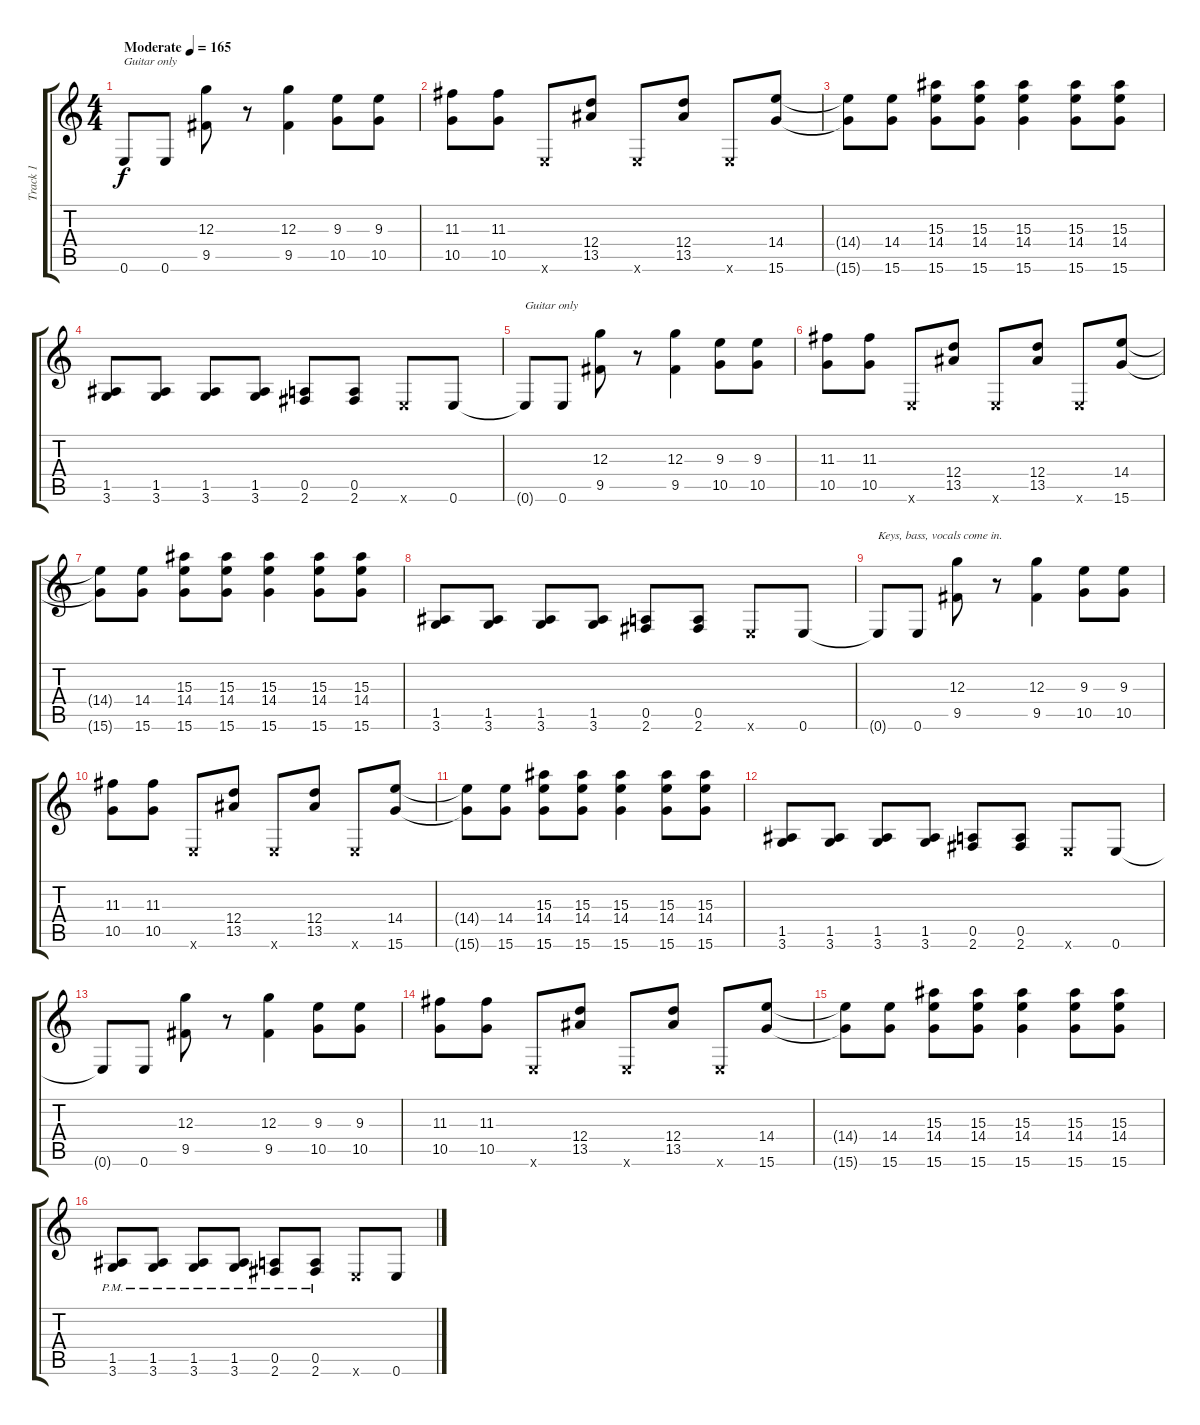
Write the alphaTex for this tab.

\track ("Track 1" "Track 1") {instrument distortionguitar}
\staff {score tabs}
\tuning (E4 B3 G3 D3 A2 E2) {hide}
\ts (4 4)
\tempo (165 "Moderate")
\clef g2
\ks c
0.6.8{txt "Guitar only" dy f instrument distortionguitar} 0.6.8 (12.3 9.5).8 r.8 (12.3 9.5).4 (9.3 10.5).8 (9.3 10.5).8 |
(11.3 10.5).8 (11.3 10.5).8 0.6{x}.8 (12.4 13.5).8 0.6{x}.8 (12.4 13.5).8 0.6{x}.8 (14.4 15.6).8 |
(14.4{t} 15.6{t}).8 (14.4 15.6).8 (15.3 14.4 15.6).8 (15.3 14.4 15.6).8 (15.3 14.4 15.6).4 (15.3 14.4 15.6).8 (15.3 14.4 15.6).8 |
(1.5 3.6).8 (1.5 3.6).8 (1.5 3.6).8 (1.5 3.6).8 (0.5 2.6).8 (0.5 2.6).8 0.6{x}.8 0.6.8 |
0.6{t}.8{txt "Guitar only"} 0.6.8 (12.3 9.5).8 r.8 (12.3 9.5).4 (9.3 10.5).8 (9.3 10.5).8 |
(11.3 10.5).8 (11.3 10.5).8 0.6{x}.8 (12.4 13.5).8 0.6{x}.8 (12.4 13.5).8 0.6{x}.8 (14.4 15.6).8 |
(14.4{t} 15.6{t}).8 (14.4 15.6).8 (15.3 14.4 15.6).8 (15.3 14.4 15.6).8 (15.3 14.4 15.6).4 (15.3 14.4 15.6).8 (15.3 14.4 15.6).8 |
(1.5 3.6).8 (1.5 3.6).8 (1.5 3.6).8 (1.5 3.6).8 (0.5 2.6).8 (0.5 2.6).8 0.6{x}.8 0.6.8 |
0.6{t}.8{txt "Keys, bass, vocals come in."} 0.6.8 (12.3 9.5).8 r.8 (12.3 9.5).4 (9.3 10.5).8 (9.3 10.5).8 |
(11.3 10.5).8 (11.3 10.5).8 0.6{x}.8 (12.4 13.5).8 0.6{x}.8 (12.4 13.5).8 0.6{x}.8 (14.4 15.6).8 |
(14.4{t} 15.6{t}).8 (14.4 15.6).8 (15.3 14.4 15.6).8 (15.3 14.4 15.6).8 (15.3 14.4 15.6).4 (15.3 14.4 15.6).8 (15.3 14.4 15.6).8 |
(1.5 3.6).8 (1.5 3.6).8 (1.5 3.6).8 (1.5 3.6).8 (0.5 2.6).8 (0.5 2.6).8 0.6{x}.8 0.6.8 |
0.6{t}.8 0.6.8 (12.3 9.5).8 r.8 (12.3 9.5).4 (9.3 10.5).8 (9.3 10.5).8 |
(11.3 10.5).8 (11.3 10.5).8 0.6{x}.8 (12.4 13.5).8 0.6{x}.8 (12.4 13.5).8 0.6{x}.8 (14.4 15.6).8 |
(14.4{t} 15.6{t}).8 (14.4 15.6).8 (15.3 14.4 15.6).8 (15.3 14.4 15.6).8 (15.3 14.4 15.6).4 (15.3 14.4 15.6).8 (15.3 14.4 15.6).8 |
(1.5{pm} 3.6{pm}).8 (1.5{pm} 3.6{pm}).8 (1.5{pm} 3.6{pm}).8 (1.5{pm} 3.6{pm}).8 (0.5{pm} 2.6{pm}).8 (0.5{pm} 2.6{pm}).8 0.6{x}.8 0.6.8
